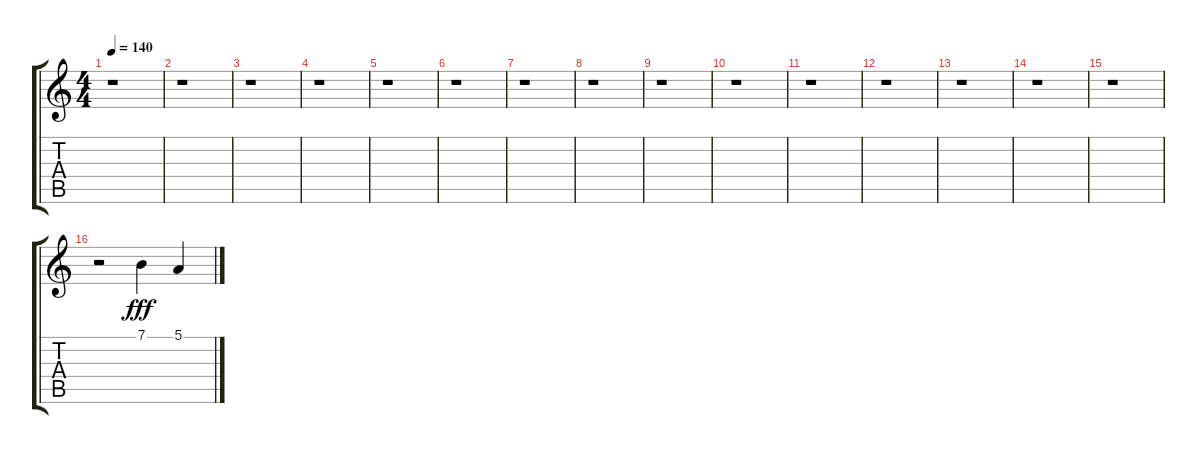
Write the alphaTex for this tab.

\track "" {instrument flute}
\staff {score tabs}
\tuning (E4 B3 G3 D3 A2 E2) {hide}
\ts (4 4)
\tempo 140
\clef g2
\ks c
r.1{dy fff} |
r.1 |
r.1 |
r.1 |
r.1 |
r.1 |
r.1 |
r.1 |
r.1 |
r.1 |
r.1 |
r.1 |
r.1 |
r.1 |
r.1 |
r.2 7.1.4 5.1.4
